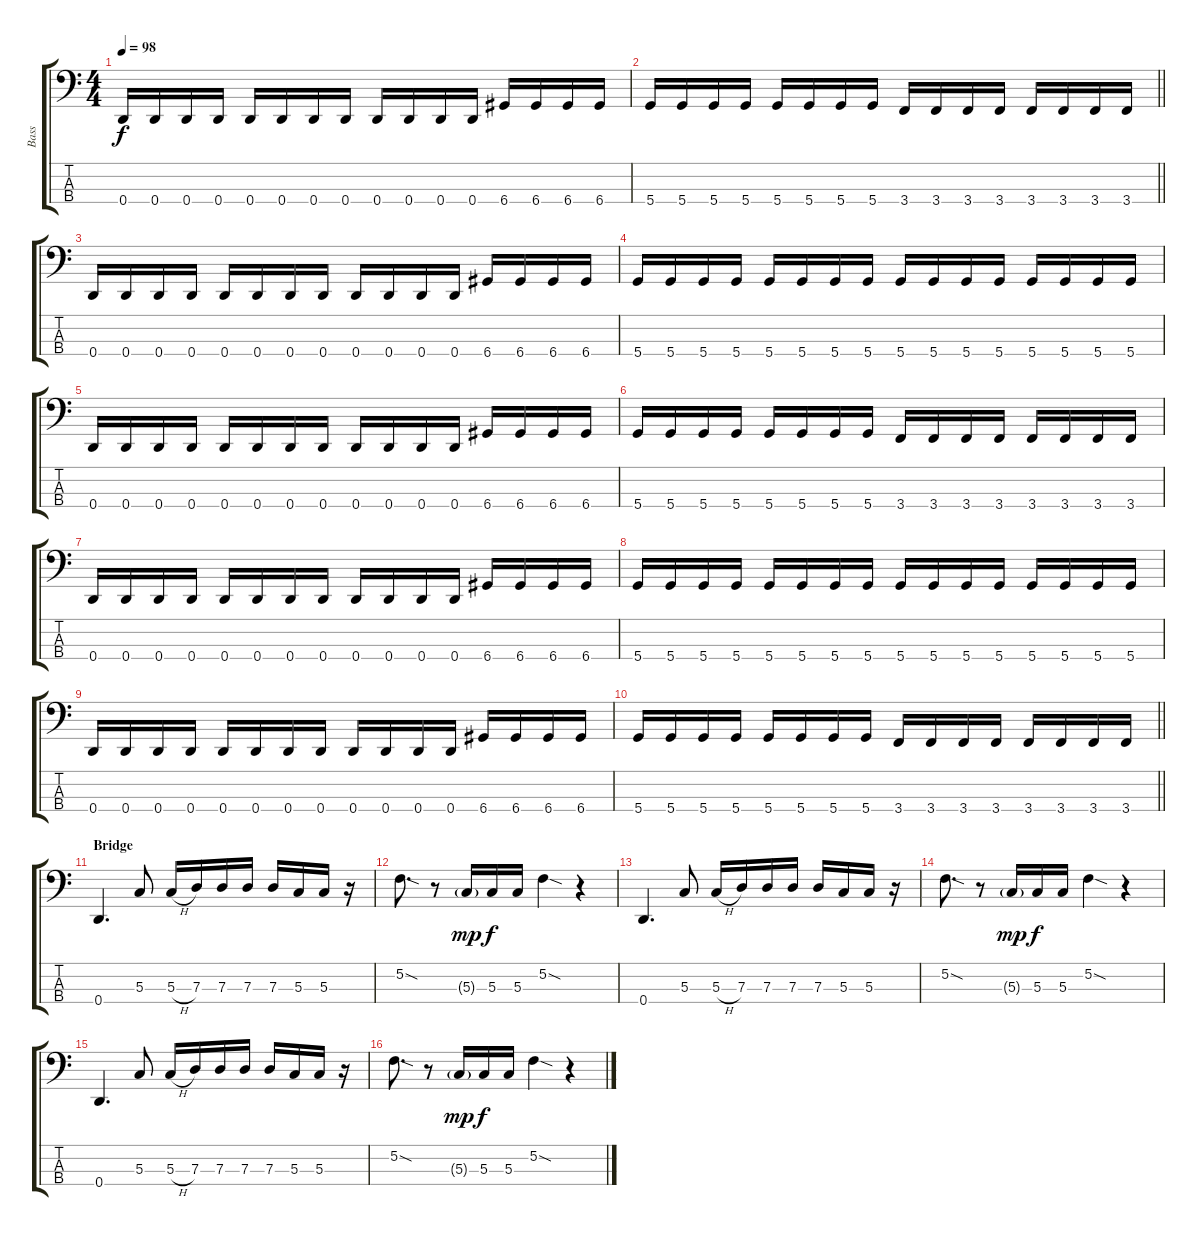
\track ("Bass" "Bass") {instrument electricbassfinger}
\staff {score tabs}
\tuning (F2 C2 G1 D1) {hide}
\ts (4 4)
\tempo 98
\clef f4
\ks c
0.4.16{dy f} 0.4.16 0.4.16 0.4.16 0.4.16 0.4.16 0.4.16 0.4.16 0.4.16 0.4.16 0.4.16 0.4.16 6.4.16 6.4.16 6.4.16 6.4.16 |
\barLineRight lightlight
5.4.16 5.4.16 5.4.16 5.4.16 5.4.16 5.4.16 5.4.16 5.4.16 3.4.16 3.4.16 3.4.16 3.4.16 3.4.16 3.4.16 3.4.16 3.4.16 |
0.4.16 0.4.16 0.4.16 0.4.16 0.4.16 0.4.16 0.4.16 0.4.16 0.4.16 0.4.16 0.4.16 0.4.16 6.4.16 6.4.16 6.4.16 6.4.16 |
5.4.16 5.4.16 5.4.16 5.4.16 5.4.16 5.4.16 5.4.16 5.4.16 5.4.16 5.4.16 5.4.16 5.4.16 5.4.16 5.4.16 5.4.16 5.4.16 |
0.4.16 0.4.16 0.4.16 0.4.16 0.4.16 0.4.16 0.4.16 0.4.16 0.4.16 0.4.16 0.4.16 0.4.16 6.4.16 6.4.16 6.4.16 6.4.16 |
5.4.16 5.4.16 5.4.16 5.4.16 5.4.16 5.4.16 5.4.16 5.4.16 3.4.16 3.4.16 3.4.16 3.4.16 3.4.16 3.4.16 3.4.16 3.4.16 |
0.4.16 0.4.16 0.4.16 0.4.16 0.4.16 0.4.16 0.4.16 0.4.16 0.4.16 0.4.16 0.4.16 0.4.16 6.4.16 6.4.16 6.4.16 6.4.16 |
5.4.16 5.4.16 5.4.16 5.4.16 5.4.16 5.4.16 5.4.16 5.4.16 5.4.16 5.4.16 5.4.16 5.4.16 5.4.16 5.4.16 5.4.16 5.4.16 |
0.4.16 0.4.16 0.4.16 0.4.16 0.4.16 0.4.16 0.4.16 0.4.16 0.4.16 0.4.16 0.4.16 0.4.16 6.4.16 6.4.16 6.4.16 6.4.16 |
\barLineRight lightlight
5.4.16 5.4.16 5.4.16 5.4.16 5.4.16 5.4.16 5.4.16 5.4.16 3.4.16 3.4.16 3.4.16 3.4.16 3.4.16 3.4.16 3.4.16 3.4.16 |
\section ("" "Bridge")
0.4.4{d} 5.3.8 5.3{h}.16 7.3.16 7.3.16 7.3.16 7.3.16 5.3.16 5.3.16 r.16 |
5.2{sod}.8{d} r.8 5.3{g}.16{dy mp} 5.3.16{dy f} 5.3.16 5.2{sod}.4 r.4 |
0.4.4{d} 5.3.8 5.3{h}.16 7.3.16 7.3.16 7.3.16 7.3.16 5.3.16 5.3.16 r.16 |
5.2{sod}.8{d} r.8 5.3{g}.16{dy mp} 5.3.16{dy f} 5.3.16 5.2{sod}.4 r.4 |
0.4.4{d} 5.3.8 5.3{h}.16 7.3.16 7.3.16 7.3.16 7.3.16 5.3.16 5.3.16 r.16 |
5.2{sod}.8{d} r.8 5.3{g}.16{dy mp} 5.3.16{dy f} 5.3.16 5.2{sod}.4 r.4
